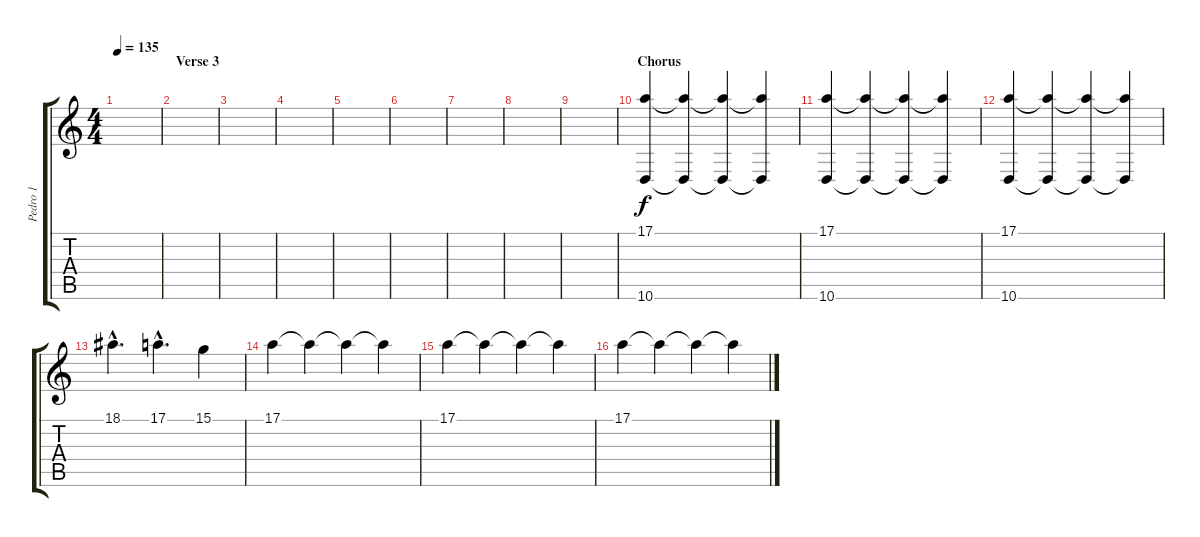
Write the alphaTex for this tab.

\track ("Pedro 1" "Pedro 1") {instrument synthstrings1}
\staff {score tabs}
\tuning (E4 B3 G3 D3 A2 E2) {hide}
\ts (4 4)
\tempo 135
\clef g2
\ks c
|
\section ("" "Verse 3")
|
|
|
|
|
|
|
|
\section ("" "Chorus")
(17.1 10.6).4 (17.1{t} 10.6{t}).4 (17.1{t} 10.6{t}).4 (17.1{t} 10.6{t}).4 |
(17.1 10.6).4 (17.1{t} 10.6{t}).4 (17.1{t} 10.6{t}).4 (17.1{t} 10.6{t}).4 |
(17.1 10.6).4 (17.1{t} 10.6{t}).4 (17.1{t} 10.6{t}).4 (17.1{t} 10.6{t}).4 |
18.1{hac}.4{d} 17.1{hac}.4{d} 15.1.4 |
17.1.4 17.1{t}.4 17.1{t}.4 17.1{t}.4 |
17.1.4 17.1{t}.4 17.1{t}.4 17.1{t}.4 |
17.1.4 17.1{t}.4 17.1{t}.4 17.1{t}.4
